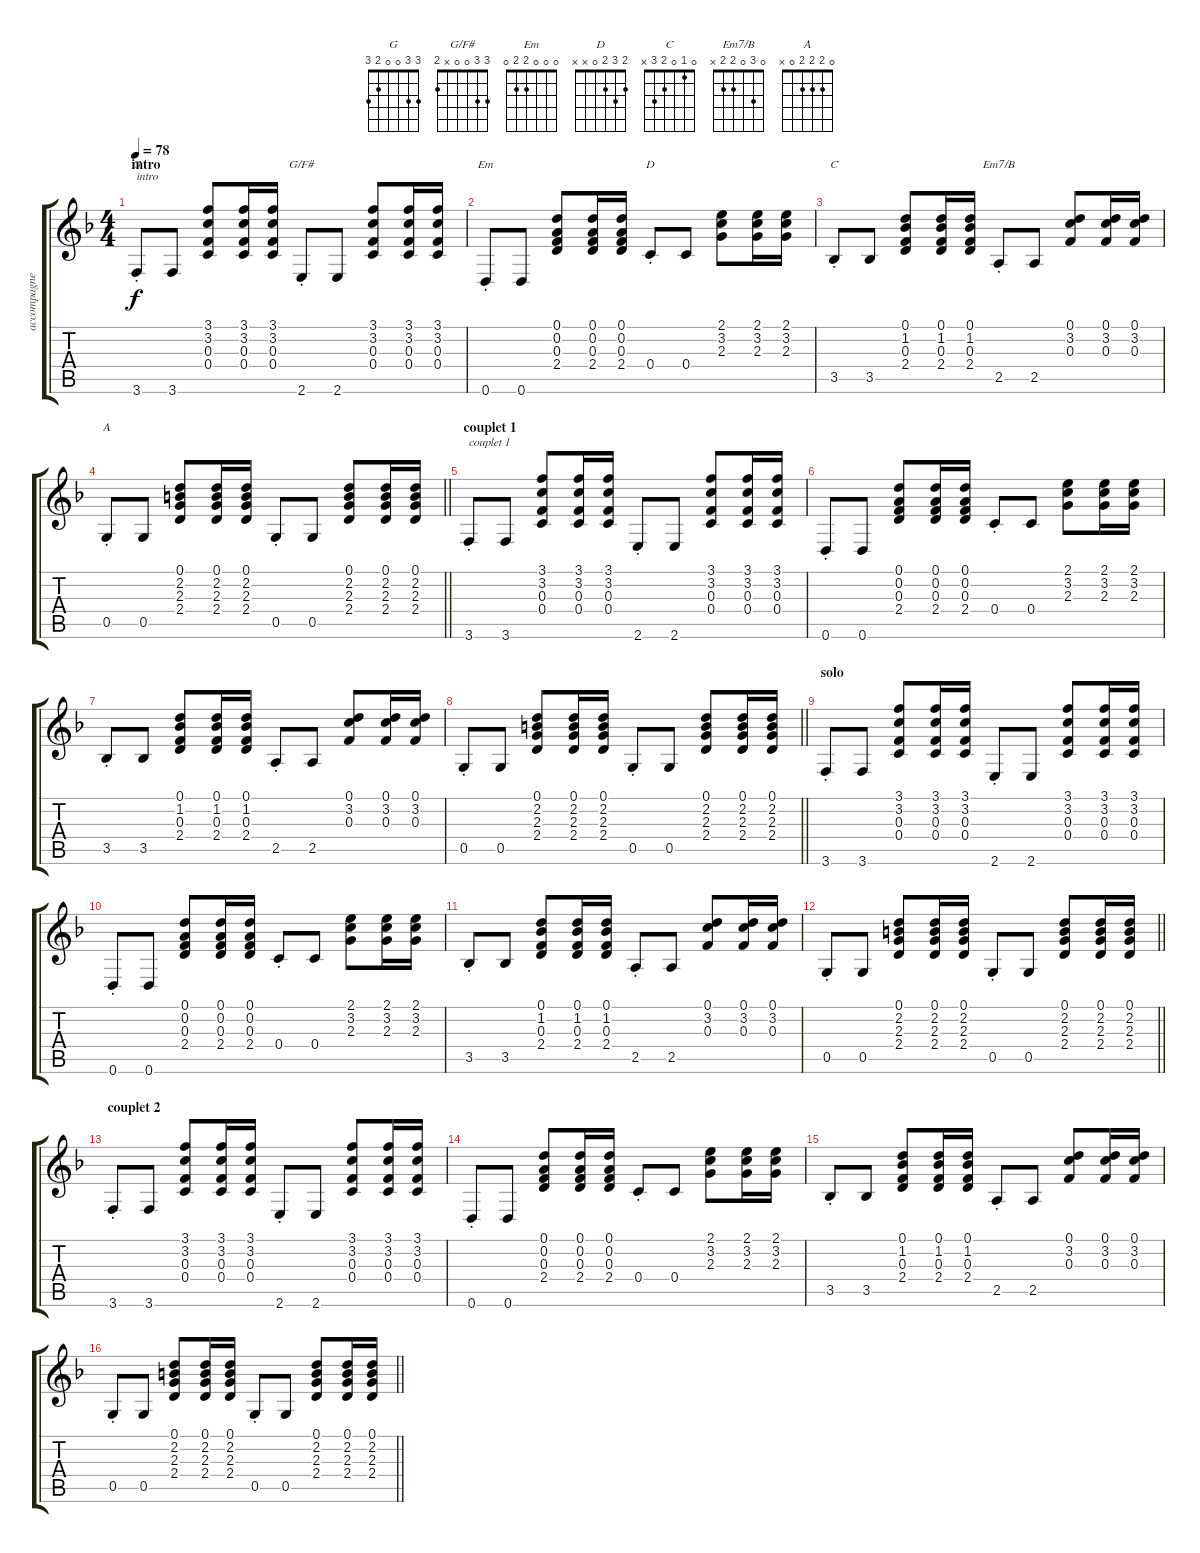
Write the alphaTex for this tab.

\track ("accompagnement" "accompagne") {instrument acousticguitarnylon}
\staff {score tabs}
\tuning (D4 A3 F3 C3 G2 D2) {hide}
\chord ("G" 3 3 0 0 2 3)
\chord ("G/F#" 3 3 0 0 x 2)
\chord ("Em" 0 0 0 2 2 0)
\chord ("D" 2 3 2 0 x x)
\chord ("C" 0 1 0 2 3 x)
\chord ("Em7/B" 0 3 0 2 2 x)
\chord ("A" 0 2 2 2 0 x)
\ts (4 4)
\section ("" "intro")
\tempo 78
\clef g2
\ks f
3.6{st}.8{ch "G" txt "intro" dy f instrument acousticguitarnylon} 3.6.8 (3.1 3.2 0.3 0.4).8 (3.1 3.2 0.3 0.4).16 (3.1 3.2 0.3 0.4).16 2.6{st}.8{ch "G/F#"} 2.6.8 (3.1 3.2 0.3 0.4).8 (3.1 3.2 0.3 0.4).16 (3.1 3.2 0.3 0.4).16 |
0.6{st}.8{ch "Em"} 0.6.8 (0.1 0.2 0.3 2.4).8 (0.1 0.2 0.3 2.4).16 (0.1 0.2 0.3 2.4).16 0.4{st}.8{ch "D"} 0.4.8 (2.1 3.2 2.3).8 (2.1 3.2 2.3).16 (2.1 3.2 2.3).16 |
3.5{st}.8{ch "C"} 3.5.8 (0.1 1.2 0.3 2.4).8 (0.1 1.2 0.3 2.4).16 (0.1 1.2 0.3 2.4).16 2.5{st}.8{ch "Em7/B"} 2.5.8 (0.1 3.2 0.3).8 (0.1 3.2 0.3).16 (0.1 3.2 0.3).16 |
\barLineRight lightlight
0.5{st}.8{ch "A"} 0.5.8 (0.1 2.2 2.3 2.4).8 (0.1 2.2 2.3 2.4).16 (0.1 2.2 2.3 2.4).16 0.5{st}.8 0.5.8 (0.1 2.2 2.3 2.4).8 (0.1 2.2 2.3 2.4).16 (0.1 2.2 2.3 2.4).16 |
\section ("" "couplet 1")
3.6{st}.8{txt "couplet 1"} 3.6.8 (3.1 3.2 0.3 0.4).8 (3.1 3.2 0.3 0.4).16 (3.1 3.2 0.3 0.4).16 2.6{st}.8 2.6.8 (3.1 3.2 0.3 0.4).8 (3.1 3.2 0.3 0.4).16 (3.1 3.2 0.3 0.4).16 |
0.6{st}.8 0.6.8 (0.1 0.2 0.3 2.4).8 (0.1 0.2 0.3 2.4).16 (0.1 0.2 0.3 2.4).16 0.4{st}.8 0.4.8 (2.1 3.2 2.3).8 (2.1 3.2 2.3).16 (2.1 3.2 2.3).16 |
3.5{st}.8 3.5.8 (0.1 1.2 0.3 2.4).8 (0.1 1.2 0.3 2.4).16 (0.1 1.2 0.3 2.4).16 2.5{st}.8 2.5.8 (0.1 3.2 0.3).8 (0.1 3.2 0.3).16 (0.1 3.2 0.3).16 |
\barLineRight lightlight
0.5{st}.8 0.5.8 (0.1 2.2 2.3 2.4).8 (0.1 2.2 2.3 2.4).16 (0.1 2.2 2.3 2.4).16 0.5{st}.8 0.5.8 (0.1 2.2 2.3 2.4).8 (0.1 2.2 2.3 2.4).16 (0.1 2.2 2.3 2.4).16 |
\section ("" "solo")
3.6{st}.8 3.6.8 (3.1 3.2 0.3 0.4).8 (3.1 3.2 0.3 0.4).16 (3.1 3.2 0.3 0.4).16 2.6{st}.8 2.6.8 (3.1 3.2 0.3 0.4).8 (3.1 3.2 0.3 0.4).16 (3.1 3.2 0.3 0.4).16 |
0.6{st}.8 0.6.8 (0.1 0.2 0.3 2.4).8 (0.1 0.2 0.3 2.4).16 (0.1 0.2 0.3 2.4).16 0.4{st}.8 0.4.8 (2.1 3.2 2.3).8 (2.1 3.2 2.3).16 (2.1 3.2 2.3).16 |
3.5{st}.8 3.5.8 (0.1 1.2 0.3 2.4).8 (0.1 1.2 0.3 2.4).16 (0.1 1.2 0.3 2.4).16 2.5{st}.8 2.5.8 (0.1 3.2 0.3).8 (0.1 3.2 0.3).16 (0.1 3.2 0.3).16 |
\barLineRight lightlight
0.5{st}.8 0.5.8 (0.1 2.2 2.3 2.4).8 (0.1 2.2 2.3 2.4).16 (0.1 2.2 2.3 2.4).16 0.5{st}.8 0.5.8 (0.1 2.2 2.3 2.4).8 (0.1 2.2 2.3 2.4).16 (0.1 2.2 2.3 2.4).16 |
\section ("" "couplet 2")
3.6{st}.8 3.6.8 (3.1 3.2 0.3 0.4).8 (3.1 3.2 0.3 0.4).16 (3.1 3.2 0.3 0.4).16 2.6{st}.8 2.6.8 (3.1 3.2 0.3 0.4).8 (3.1 3.2 0.3 0.4).16 (3.1 3.2 0.3 0.4).16 |
0.6{st}.8 0.6.8 (0.1 0.2 0.3 2.4).8 (0.1 0.2 0.3 2.4).16 (0.1 0.2 0.3 2.4).16 0.4{st}.8 0.4.8 (2.1 3.2 2.3).8 (2.1 3.2 2.3).16 (2.1 3.2 2.3).16 |
3.5{st}.8 3.5.8 (0.1 1.2 0.3 2.4).8 (0.1 1.2 0.3 2.4).16 (0.1 1.2 0.3 2.4).16 2.5{st}.8 2.5.8 (0.1 3.2 0.3).8 (0.1 3.2 0.3).16 (0.1 3.2 0.3).16 |
\barLineRight lightlight
0.5{st}.8 0.5.8 (0.1 2.2 2.3 2.4).8 (0.1 2.2 2.3 2.4).16 (0.1 2.2 2.3 2.4).16 0.5{st}.8 0.5.8 (0.1 2.2 2.3 2.4).8 (0.1 2.2 2.3 2.4).16 (0.1 2.2 2.3 2.4).16
